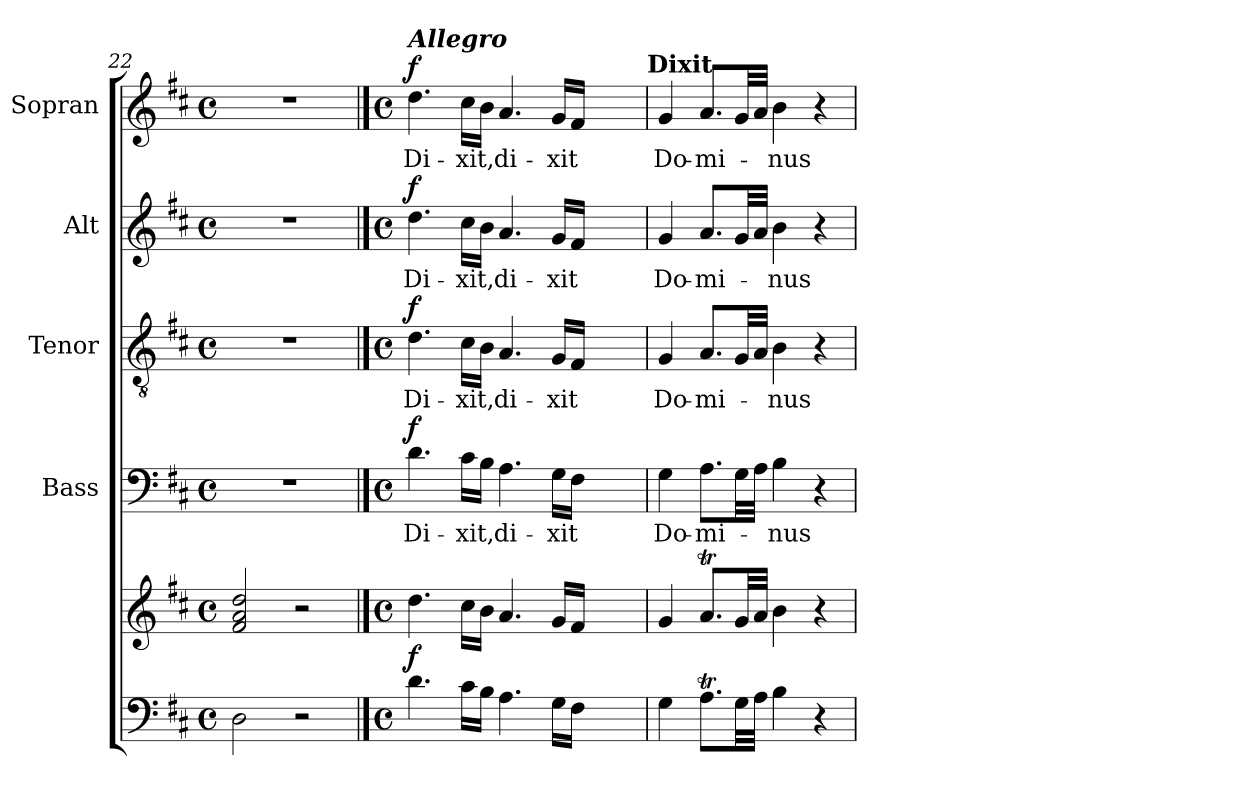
**kern	**kern	**dynam	**kern	**text	**dynam	**kern	**text	**dynam	**kern	**text	**dynam	**kern	**text	**dynam
*part5	*part5	*part5	*part4	*part4	*part4	*part3	*part3	*part3	*part2	*part2	*part2	*part1	*part1	*part1
*staff6	*staff5	*staff5/6	*staff4	*staff4	*staff4	*staff3	*staff3	*staff3	*staff2	*staff2	*staff2	*staff1	*staff1	*staff1
*	*	*	*I"Bass	*	*	*I"Tenor	*	*	*I"Alt	*	*	*I"Sopran	*	*
*	*	*	*I'B.	*	*	*I'T.	*	*	*I'A.	*	*	*I'S.	*	*
*clefF4	*clefG2	*	*clefF4	*	*	*clefGv2	*	*	*clefG2	*	*	*clefG2	*	*
*k[f#c#]	*k[f#c#]	*	*k[f#c#]	*	*	*k[f#c#]	*	*	*k[f#c#]	*	*	*k[f#c#]	*	*
*D:	*D:	*	*D:	*	*	*D:	*	*	*D:	*	*	*D:	*	*
*M4/4	*M4/4	*	*M4/4	*	*	*M4/4	*	*	*M4/4	*	*	*M4/4	*	*
*met(c)	*met(c)	*	*met(c)	*	*	*met(c)	*	*	*met(c)	*	*	*met(c)	*	*
=22	=22	=22	=22	=22	=22	=22	=22	=22	=22	=22	=22	=22	=22	=22
2D\	2f#/ 2a/ 2dd/	.	1r	.	.	1r	.	.	1r	.	.	1r	.	.
2r	2r	.	.	.	.	.	.	.	.	.	.	.	.	.
!!LO:PB:g=z
==23	==23	==23	==23	==23	==23	==23	==23	==23	==23	==23	==23	==23	==23	==23
*M4/4	*M4/4	*	*M4/4	*	*	*M4/4	*	*	*M4/4	*	*	*M4/4	*	*
*met(c)	*met(c)	*	*met(c)	*	*	*met(c)	*	*	*met(c)	*	*	*met(c)	*	*
!	!	!	!	!	!	!	!	!	!	!	!	!LO:TX:a:Bi:t=Allegro	!	!
!	!	!LO:DY:a=2	!	!LO:LY:b	!LO:DY:a	!	!LO:LY:b	!LO:DY:a	!	!LO:LY:b	!LO:DY:a	!	!LO:LY:b	!LO:DY:a
4.d\	4.dd\	f	4.d\	Di-	f	4.d\	Di-	f	4.dd\	Di-	f	4.dd\	Di-	f
!	!	!	!	!LO:LY:b	!	!	!LO:LY:b	!	!	!LO:LY:b	!	!	!LO:LY:b	!
16c#\LL	16cc#\LL	.	16c#\LL	-xit,	.	16c#\LL	-xit,	.	16cc#\LL	-xit,	.	16cc#\LL	-xit,	.
16B\JJ	16b\JJ	.	16B\JJ	.	.	16B\JJ	.	.	16b\JJ	.	.	16b\JJ	.	.
!	!	!	!	!LO:LY:b	!	!	!LO:LY:b	!	!	!LO:LY:b	!	!	!LO:LY:b	!
4.A\	4.a/	.	4.A\	di-	.	4.A/	di-	.	4.a/	di-	.	4.a/	di-	.
!	!	!	!	!LO:LY:b	!	!	!LO:LY:b	!	!	!LO:LY:b	!	!	!LO:LY:b	!
16G\LL	16g/LL	.	16G\LL	-xit	.	16G/LL	-xit	.	16g/LL	-xit	.	16g/LL	-xit	.
16F#\JJ	16f#/JJ	.	16F#\JJ	.	.	16F#/JJ	.	.	16f#/JJ	.	.	16f#/JJ	.	.
4..ryy	4..ryy	.	4..ryy	.	.	4..ryy	.	.	4..ryy	.	.	4..ryy	.	.
!	!	!	!	!	!	!	!	!	!	!	!	!LO:TX:a:B:t=Dixit	!	!
=24	=24	=24	=24	=24	=24	=24	=24	=24	=24	=24	=24	=24	=24	=24
!	!	!	!	!LO:LY:b	!	!	!LO:LY:b	!	!	!LO:LY:b	!	!	!LO:LY:b	!
4G\	4g/	.	4G\	Do-	.	4G/	Do-	.	4g/	Do-	.	4g/	Do-	.
!	!	!	!	!LO:LY:b	!	!	!LO:LY:b	!	!	!LO:LY:b	!	!	!LO:LY:b	!
8.AT\L	8.aT/L	.	8.A\L	-mi-	.	8.A/L	-mi-	.	8.a/L	-mi-	.	8.a/L	-mi-	.
32G\LL	32g/LL	.	32G\LL	.	.	32G/LL	.	.	32g/LL	.	.	32g/LL	.	.
32A\JJJ	32a/JJJ	.	32A\JJJ	.	.	32A/JJJ	.	.	32a/JJJ	.	.	32a/JJJ	.	.
!	!	!	!	!LO:LY:b	!	!	!LO:LY:b	!	!	!LO:LY:b	!	!	!LO:LY:b	!
4B\	4b\	.	4B\	-nus	.	4B\	-nus	.	4b\	-nus	.	4b\	-nus	.
4r	4r	.	4r	.	.	4r	.	.	4r	.	.	4r	.	.
=	=	=	=	=	=	=	=	=	=	=	=	=	=	=
*-	*-	*-	*-	*-	*-	*-	*-	*-	*-	*-	*-	*-	*-	*-
